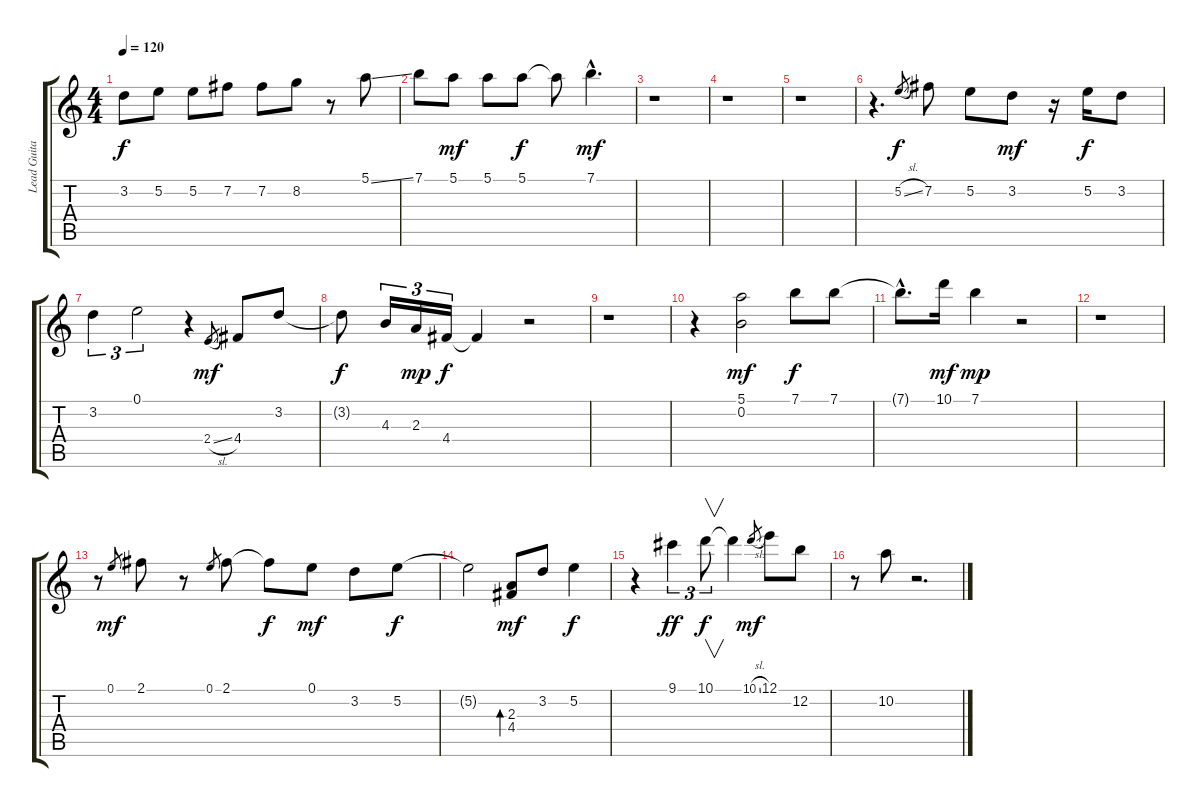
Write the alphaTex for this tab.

\track ("Lead Guitar" "Lead Guita") {instrument overdrivenguitar}
\staff {score tabs}
\tuning (E4 B3 G3 D3 A2 E2) {hide}
\ts (4 4)
\tempo 120
\clef g2
\ks c
3.2.8{dy f} 5.2.8 5.2.8 7.2.8 7.2.8 8.2.8 r.8 5.1{ss}.8 |
7.1.8 5.1.8{dy mf} 5.1.8 5.1.8{dy f} 5.1{t}.8 7.1{hac}.4{d dy mf} |
r.1 |
r.1 |
r.1 |
r.4{d} 5.2{sl}.8{gr dy f} 7.2.8 5.2.8 3.2.8{dy mf} r.16 5.2.16{dy f} 3.2.8 |
3.2.4{tu (3 2)} 0.1.2{tu (3 2)} r.4 2.4{sl}.8{gr dy mf} 4.4.8 3.2.8 |
3.2{t}.8{dy f} 4.3.16{tu (3 2)} 2.3.16{tu (3 2) dy mp} 4.4.16{tu (3 2) dy f} 4.4{t}.4 r.2 |
r.1 |
r.4 (5.1 0.2).2{dy mf} 7.1.8{dy f} 7.1.8 |
7.1{hac t}.8{d} 10.1.16{dy mf} 7.1.4{dy mp} r.2 |
r.1 |
r.8 0.1.8{gr dy mf} 2.1.8 r.8 0.1.8{gr} 2.1.8 2.1{t}.8{dy f} 0.1.8{dy mf} 3.2.8 5.2.8{dy f} |
5.2{t}.2 (2.3 4.4).8{bd 480 dy mf} 3.2.8 5.2.4{dy f} |
r.4 9.1.4{tu (3 2) dy ff} 10.1.8{v tu (3 2) dy f} 10.1{t}.4 10.1{sl}.8{gr dy mf} 12.1.8 12.2.8 |
r.8 10.2.8 r.2{d}
